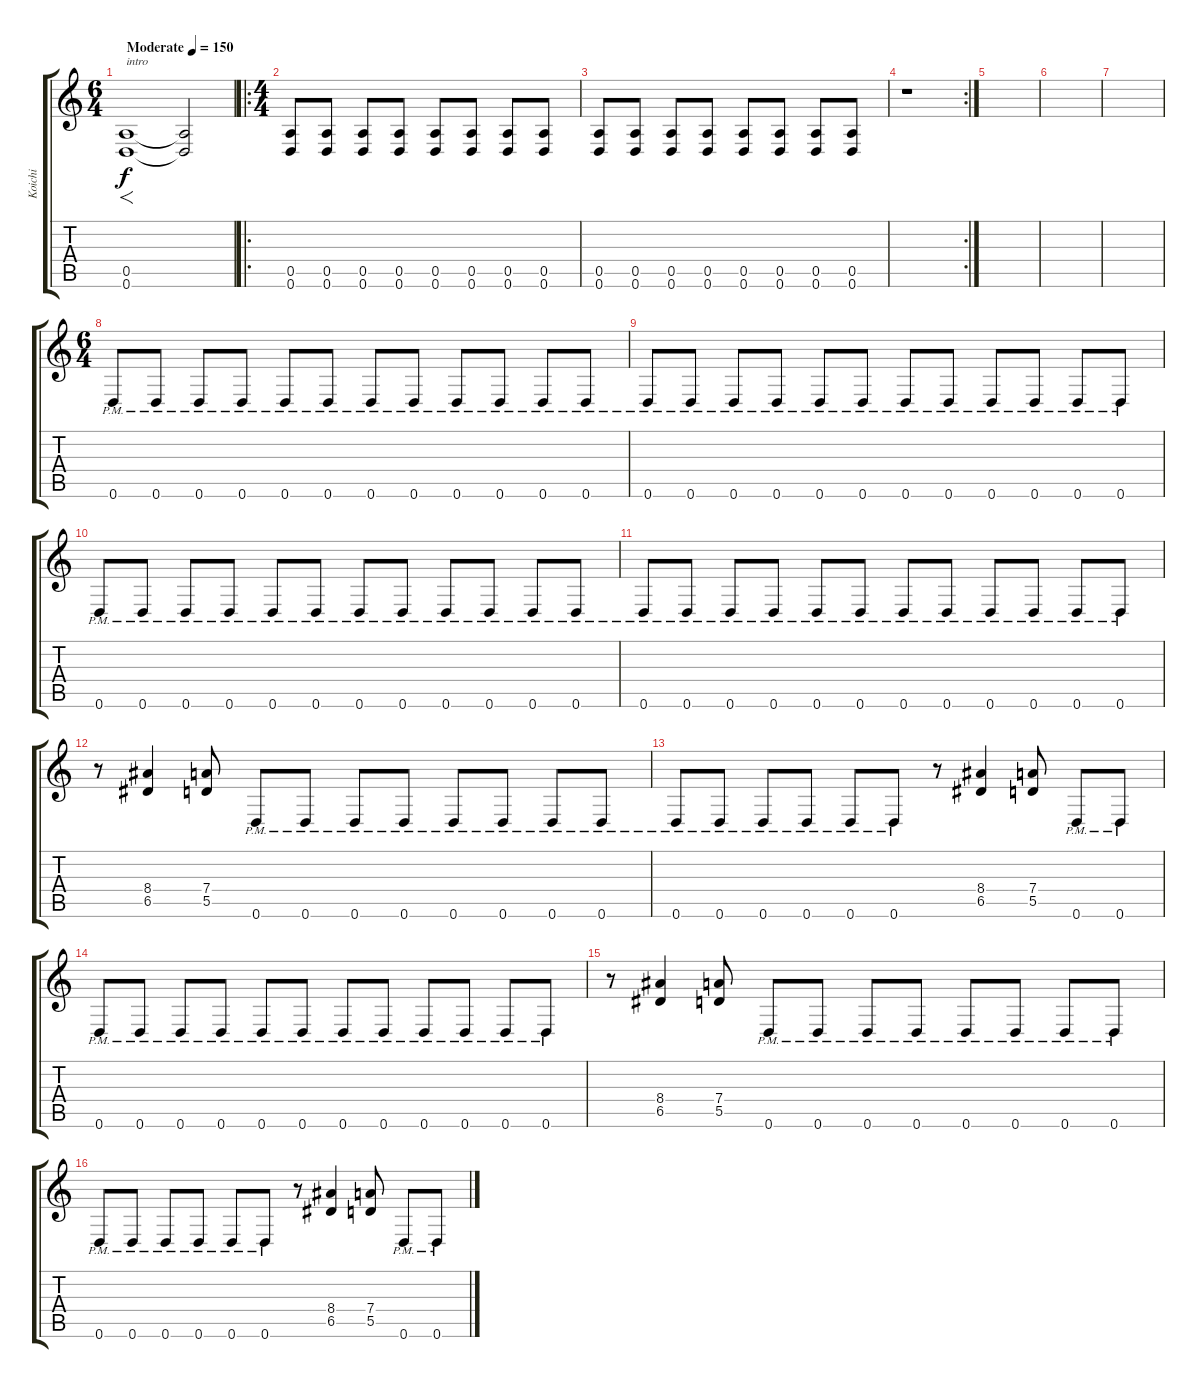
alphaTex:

\track ("Koichi" "Koichi") {instrument distortionguitar}
\staff {score tabs}
\tuning (E4 B3 G3 D3 A2 D2) {hide}
\ts (6 4)
\tempo (150 "Moderate")
\clef g2
\ks c
(0.5 0.6).1{f txt "intro" dy f instrument distortionguitar} (0.5{t} 0.6{t}).2 |
\ro
\ts (4 4)
(0.5 0.6).8 (0.5 0.6).8 (0.5 0.6).8 (0.5 0.6).8 (0.5 0.6).8 (0.5 0.6).8 (0.5 0.6).8 (0.5 0.6).8 |
(0.5 0.6).8 (0.5 0.6).8 (0.5 0.6).8 (0.5 0.6).8 (0.5 0.6).8 (0.5 0.6).8 (0.5 0.6).8 (0.5 0.6).8 |
\rc 2
r.1 |
|
|
|
\ts (6 4)
0.6{pm}.8 0.6{pm}.8 0.6{pm}.8 0.6{pm}.8 0.6{pm}.8 0.6{pm}.8 0.6{pm}.8 0.6{pm}.8 0.6{pm}.8 0.6{pm}.8 0.6{pm}.8 0.6{pm}.8 |
0.6{pm}.8 0.6{pm}.8 0.6{pm}.8 0.6{pm}.8 0.6{pm}.8 0.6{pm}.8 0.6{pm}.8 0.6{pm}.8 0.6{pm}.8 0.6{pm}.8 0.6{pm}.8 0.6{pm}.8 |
0.6{pm}.8 0.6{pm}.8 0.6{pm}.8 0.6{pm}.8 0.6{pm}.8 0.6{pm}.8 0.6{pm}.8 0.6{pm}.8 0.6{pm}.8 0.6{pm}.8 0.6{pm}.8 0.6{pm}.8 |
0.6{pm}.8 0.6{pm}.8 0.6{pm}.8 0.6{pm}.8 0.6{pm}.8 0.6{pm}.8 0.6{pm}.8 0.6{pm}.8 0.6{pm}.8 0.6{pm}.8 0.6{pm}.8 0.6{pm}.8 |
r.8 (8.4 6.5).4 (7.4 5.5).8 0.6{pm}.8 0.6{pm}.8 0.6{pm}.8 0.6{pm}.8 0.6{pm}.8 0.6{pm}.8 0.6{pm}.8 0.6{pm}.8 |
0.6{pm}.8 0.6{pm}.8 0.6{pm}.8 0.6{pm}.8 0.6{pm}.8 0.6{pm}.8 r.8 (8.4 6.5).4 (7.4 5.5).8 0.6{pm}.8 0.6{pm}.8 |
0.6{pm}.8 0.6{pm}.8 0.6{pm}.8 0.6{pm}.8 0.6{pm}.8 0.6{pm}.8 0.6{pm}.8 0.6{pm}.8 0.6{pm}.8 0.6{pm}.8 0.6{pm}.8 0.6{pm}.8 |
r.8 (8.4 6.5).4 (7.4 5.5).8 0.6{pm}.8 0.6{pm}.8 0.6{pm}.8 0.6{pm}.8 0.6{pm}.8 0.6{pm}.8 0.6{pm}.8 0.6{pm}.8 |
0.6{pm}.8 0.6{pm}.8 0.6{pm}.8 0.6{pm}.8 0.6{pm}.8 0.6{pm}.8 r.8 (8.4 6.5).4 (7.4 5.5).8 0.6{pm}.8 0.6{pm}.8
